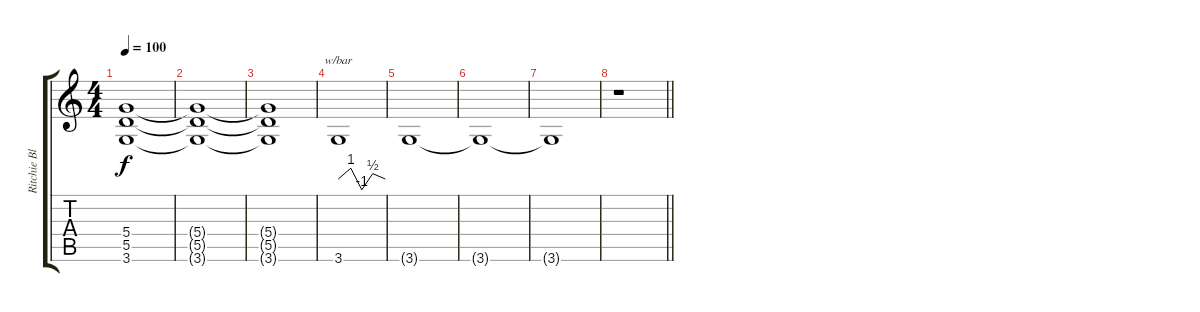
\track ("Ritchie Blackmore - Guitar 1" "Ritchie Bl") {instrument distortionguitar}
\staff {score tabs}
\tuning (E4 B3 G3 D3 A2 E2) {hide}
\ts (4 4)
\tempo 100
\clef g2
\ks c
(5.4{t} 5.5{t} 3.6{t}).1{dy f} |
(5.4{t} 5.5{t} 3.6{t}).1 |
(5.4{t} 5.5{t} 3.6{t}).1 |
3.6.1{tbe (custom default 0 0 16 4 30 -4 44 2 60 0)} |
3.6{t}.1 |
3.6{t}.1{volume 0} |
3.6{t}.1 |
\barLineRight lightlight
r.1
